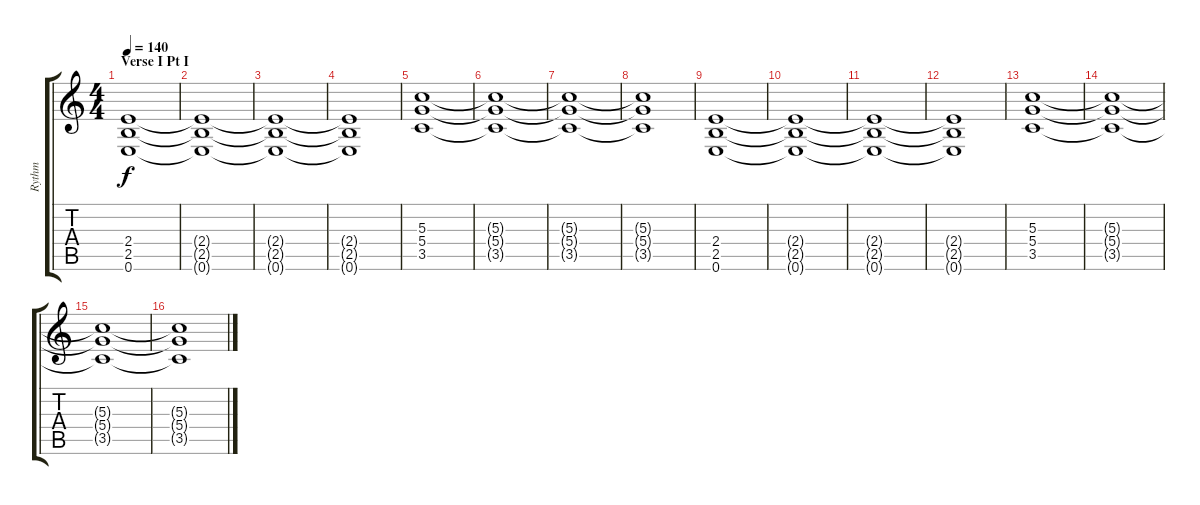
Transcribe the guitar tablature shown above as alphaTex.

\track ("Rythm" "Rythm") {instrument distortionguitar}
\staff {score tabs}
\tuning (E4 B3 G3 D3 A2 E2) {hide}
\ts (4 4)
\section ("" "Verse I Pt I")
\tempo 140
\clef g2
\ks c
(2.4 2.5 0.6).1{dy f} |
(2.4{t} 2.5{t} 0.6{t}).1 |
(2.4{t} 2.5{t} 0.6{t}).1 |
(2.4{t} 2.5{t} 0.6{t}).1 |
(5.3 5.4 3.5).1 |
(5.3{t} 5.4{t} 3.5{t}).1 |
(5.3{t} 5.4{t} 3.5{t}).1 |
(5.3{t} 5.4{t} 3.5{t}).1 |
(2.4 2.5 0.6).1 |
(2.4{t} 2.5{t} 0.6{t}).1 |
(2.4{t} 2.5{t} 0.6{t}).1 |
(2.4{t} 2.5{t} 0.6{t}).1 |
(5.3 5.4 3.5).1 |
(5.3{t} 5.4{t} 3.5{t}).1 |
(5.3{t} 5.4{t} 3.5{t}).1 |
(5.3{t} 5.4{t} 3.5{t}).1
